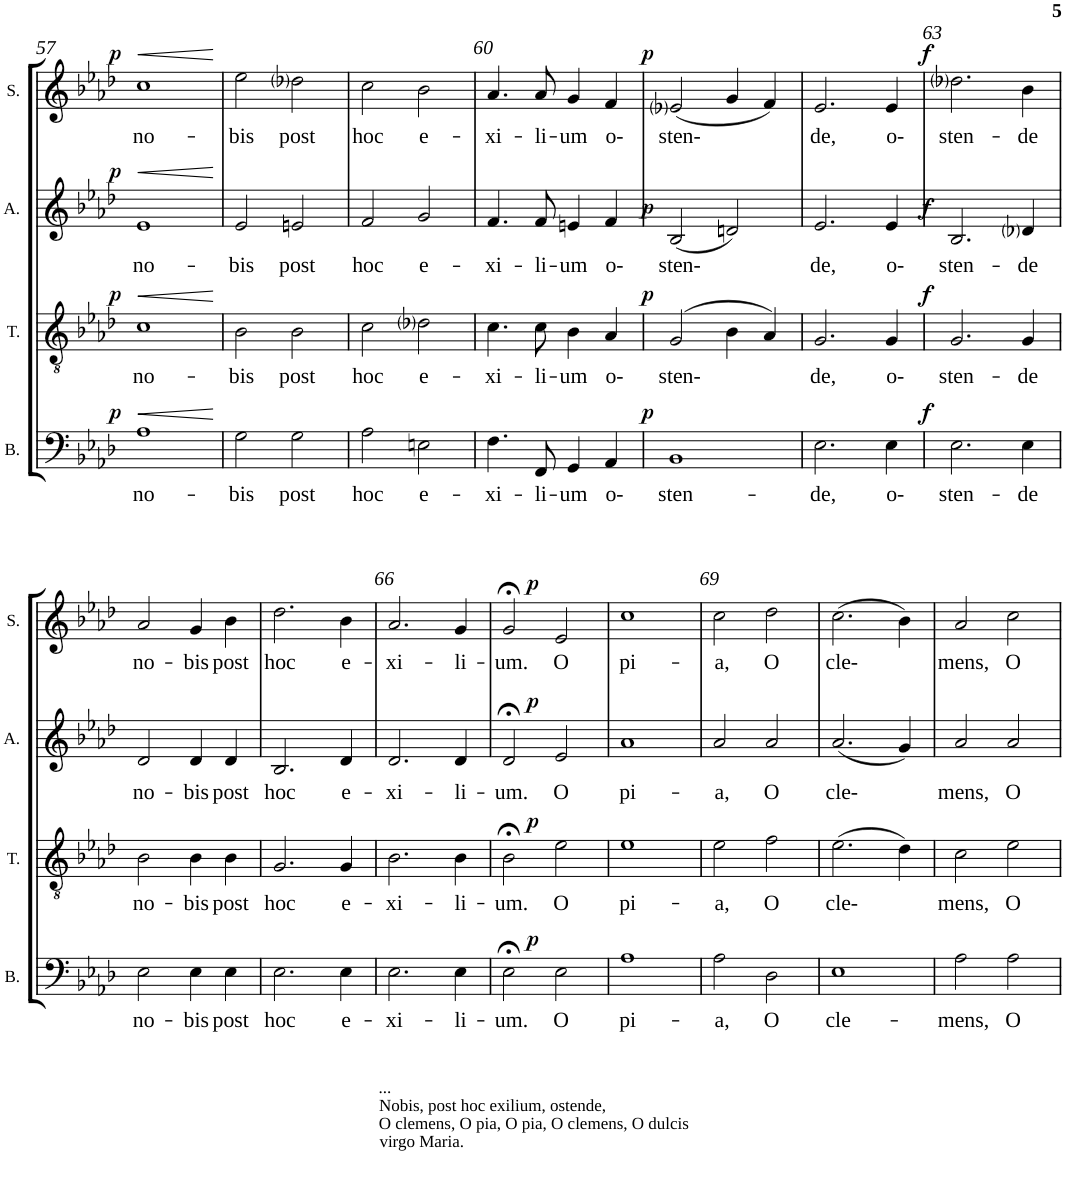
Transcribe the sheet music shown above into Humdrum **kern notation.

**kern	**text	**dynam	**kern	**text	**dynam	**kern	**text	**dynam	**kern	**text	**dynam
*part4	*part4	*part4	*part3	*part3	*part3	*part2	*part2	*part2	*part1	*part1	*part1
*staff4	*staff4	*staff4	*staff3	*staff3	*staff3	*staff2	*staff2	*staff2	*staff1	*staff1	*staff1
*I"Bass	*	*	*I"Tenor	*	*	*I"Alto	*	*	*I"Soprano	*	*
*I'B.	*	*	*I'T.	*	*	*I'A.	*	*	*I'S.	*	*
!!LO:PB:g=z
*clefF4	*	*	*clefGv2	*	*	*clefG2	*	*	*clefG2	*	*
*k[b-e-a-d-]	*	*	*k[b-e-a-d-]	*	*	*k[b-e-a-d-]	*	*	*k[b-e-a-d-]	*	*
*A-:	*	*	*A-:	*	*	*A-:	*	*	*A-:	*	*
*M2/2	*	*	*M2/2	*	*	*M2/2	*	*	*M2/2	*	*
*met(c|)	*	*	*met(c|)	*	*	*met(c|)	*	*	*met(c|)	*	*
=57	=57	=57	=57	=57	=57	=57	=57	=57	=57	=57	=57
!	!LO:LY:b	!LO:HP:b	!	!LO:LY:b	!LO:HP:b	!	!LO:LY:b	!LO:HP:b	!	!LO:LY:b	!LO:HP:b
!	!	!LO:DY:n=1:a	!	!	!LO:DY:n=1:a	!	!	!LO:DY:n=1:a	!	!	!LO:DY:n=1:a
1A-	no-	< p	1c	no-	< p	1e-	no-	< p	1cc	no-	< p
.	.	[	.	.	[	.	.	[	.	.	[
=58	=58	=58	=58	=58	=58	=58	=58	=58	=58	=58	=58
!	!LO:LY:b	!	!	!LO:LY:b	!	!	!LO:LY:b	!	!	!LO:LY:b	!
2G\	-bis	.	2B-\	-bis	.	2e-/	-bis	.	2ee-\	-bis	.
!	!LO:LY:b	!	!	!LO:LY:b	!	!	!LO:LY:b	!	!	!LO:LY:b	!
2G\	post	.	2B-\	post	.	2en/	post	.	2dd-i\	post	.
=59	=59	=59	=59	=59	=59	=59	=59	=59	=59	=59	=59
!	!LO:LY:b	!	!	!LO:LY:b	!	!	!LO:LY:b	!	!	!LO:LY:b	!
2A-\	hoc	.	2c\	hoc	.	2f/	hoc	.	2cc\	hoc	.
!	!LO:LY:b	!	!	!LO:LY:b	!	!	!LO:LY:b	!	!	!LO:LY:b	!
2En\	e-	.	2d-i\	e-	.	2g/	e-	.	2b-\	e-	.
=60	=60	=60	=60	=60	=60	=60	=60	=60	=60	=60	=60
!	!LO:LY:b	!	!	!LO:LY:b	!	!	!LO:LY:b	!	!	!LO:LY:b	!
4.F\	-xi-	.	4.c\	-xi-	.	4.f/	-xi-	.	4.a-/	-xi-	.
!	!LO:LY:b	!	!	!LO:LY:b	!	!	!LO:LY:b	!	!	!LO:LY:b	!
8FF/	-li-	.	8c\	-li-	.	8f/	-li-	.	8a-/	-li-	.
!	!LO:LY:b	!	!	!LO:LY:b	!	!	!LO:LY:b	!	!	!LO:LY:b	!
4GG/	-um	.	4B-\	-um	.	4en/	-um	.	4g/	-um	.
!	!LO:LY:b	!	!	!LO:LY:b	!	!	!LO:LY:b	!	!	!LO:LY:b	!
4AA-/	o-	.	4A-/	o-	.	4f/	o-	.	4f/	o-	.
=61	=61	=61	=61	=61	=61	=61	=61	=61	=61	=61	=61
!	!LO:LY:b	!LO:DY:a	!	!LO:LY:b	!LO:DY:a	!	!LO:LY:b	!LO:DY:b	!	!LO:LY:b	!LO:DY:a
1BB-	sten-	p	(>2G/	sten-	p	(<2B-/	sten-	p	(<2e-i/	sten-	p
.	.	.	4B-\	.	.	2dn/)	.	.	4g/	.	.
.	.	.	4A-/)	.	.	.	.	.	4f/)	.	.
=62	=62	=62	=62	=62	=62	=62	=62	=62	=62	=62	=62
!	!LO:LY:b	!	!	!LO:LY:b	!	!	!LO:LY:b	!	!	!LO:LY:b	!
2.E-\	-de,	.	2.G/	de,	.	2.e-/	de,	.	2.e-/	de,	.
!	!LO:LY:b	!	!	!LO:LY:b	!	!	!LO:LY:b	!	!	!LO:LY:b	!
4E-\	o-	.	4G/	o-	.	4e-/	o-	.	4e-/	o-	.
=63	=63	=63	=63	=63	=63	=63	=63	=63	=63	=63	=63
!	!LO:LY:b	!LO:DY:a	!	!LO:LY:b	!LO:DY:a	!	!LO:LY:b	!LO:DY:b	!	!LO:LY:b	!LO:DY:a
2.E-\	sten-	f	2.G/	sten-	f	2.B-/	sten-	f	2.dd-i\	sten-	f
!	!LO:LY:b	!	!	!LO:LY:b	!	!	!LO:LY:b	!	!	!LO:LY:b	!
4E-\	-de	.	4G/	-de	.	4d-i/	-de	.	4b-\	-de	.
!!LO:LB:g=z
=64	=64	=64	=64	=64	=64	=64	=64	=64	=64	=64	=64
!	!LO:LY:b	!	!	!LO:LY:b	!	!	!LO:LY:b	!	!	!LO:LY:b	!
2E-\	no-	.	2B-\	no-	.	2d-/	no-	.	2a-/	no-	.
!	!LO:LY:b	!	!	!LO:LY:b	!	!	!LO:LY:b	!	!	!LO:LY:b	!
4E-\	-bis	.	4B-\	-bis	.	4d-/	-bis	.	4g/	-bis	.
!	!LO:LY:b	!	!	!LO:LY:b	!	!	!LO:LY:b	!	!	!LO:LY:b	!
4E-\	post	.	4B-\	post	.	4d-/	post	.	4b-\	post	.
=65	=65	=65	=65	=65	=65	=65	=65	=65	=65	=65	=65
!	!LO:LY:b	!	!	!LO:LY:b	!	!	!LO:LY:b	!	!	!LO:LY:b	!
2.E-\	hoc	.	2.G/	hoc	.	2.B-/	hoc	.	2.dd-\	hoc	.
!	!LO:LY:b	!	!	!LO:LY:b	!	!	!LO:LY:b	!	!	!LO:LY:b	!
4E-\	e-	.	4G/	e-	.	4d-/	e-	.	4b-\	e-	.
=66	=66	=66	=66	=66	=66	=66	=66	=66	=66	=66	=66
!LO:TX:b:t=...	!	!	!	!	!	!	!	!	!	!	!
!LO:TX:b:t=Nobis, post hoc exilium, ostende,	!	!	!	!	!	!	!	!	!	!	!
!LO:TX:b:t=O clemens, O pia, O pia, O clemens, O dulcis	!	!	!	!	!	!	!	!	!	!	!
!LO:TX:b:t=virgo Maria.	!	!	!	!	!	!	!	!	!	!	!
!	!LO:LY:b	!	!	!LO:LY:b	!	!	!LO:LY:b	!	!	!LO:LY:b	!
2.E-\	-xi-	.	2.B-\	-xi-	.	2.d-/	-xi-	.	2.a-/	-xi-	.
!	!LO:LY:b	!	!	!LO:LY:b	!	!	!LO:LY:b	!	!	!LO:LY:b	!
4E-\	-li-	.	4B-\	-li-	.	4d-/	-li-	.	4g/	-li-	.
=67	=67	=67	=67	=67	=67	=67	=67	=67	=67	=67	=67
!	!LO:LY:b	!	!	!LO:LY:b	!	!	!LO:LY:b	!	!	!LO:LY:b	!
2E-;<\	-um.	.	2B-;<\	-um.	.	2d-;</	-um.	.	2g;</	-um.	.
!	!LO:LY:b	!LO:DY:a	!	!LO:LY:b	!LO:DY:a	!	!LO:LY:b	!LO:DY:a	!	!LO:LY:b	!LO:DY:a
2E-\	O	p	2e-\	O	p	2e-/	O	p	2e-/	O	p
=68	=68	=68	=68	=68	=68	=68	=68	=68	=68	=68	=68
!	!LO:LY:b	!	!	!LO:LY:b	!	!	!LO:LY:b	!	!	!LO:LY:b	!
1A-	pi-	.	1e-	pi-	.	1a-	pi-	.	1cc	pi-	.
=69	=69	=69	=69	=69	=69	=69	=69	=69	=69	=69	=69
!	!LO:LY:b	!	!	!LO:LY:b	!	!	!LO:LY:b	!	!	!LO:LY:b	!
2A-\	-a,	.	2e-\	-a,	.	2a-/	-a,	.	2cc\	-a,	.
!	!LO:LY:b	!	!	!LO:LY:b	!	!	!LO:LY:b	!	!	!LO:LY:b	!
2D-\	O	.	2f\	O	.	2a-/	O	.	2dd-\	O	.
=70	=70	=70	=70	=70	=70	=70	=70	=70	=70	=70	=70
!	!LO:LY:b	!	!	!LO:LY:b	!	!	!LO:LY:b	!	!	!LO:LY:b	!
1E-	cle-	.	(>2.e-\	cle-	.	(<2.a-/	cle-	.	(>2.cc\	cle-	.
.	.	.	4d-\)	.	.	4g/)	.	.	4b-\)	.	.
=71	=71	=71	=71	=71	=71	=71	=71	=71	=71	=71	=71
!	!LO:LY:b	!	!	!LO:LY:b	!	!	!LO:LY:b	!	!	!LO:LY:b	!
2A-\	-mens,	.	2c\	mens,	.	2a-/	mens,	.	2a-/	mens,	.
!	!LO:LY:b	!	!	!LO:LY:b	!	!	!LO:LY:b	!	!	!LO:LY:b	!
2A-\	O	.	2e-\	O	.	2a-/	O	.	2cc\	O	.
=	=	=	=	=	=	=	=	=	=	=	=
*-	*-	*-	*-	*-	*-	*-	*-	*-	*-	*-	*-
